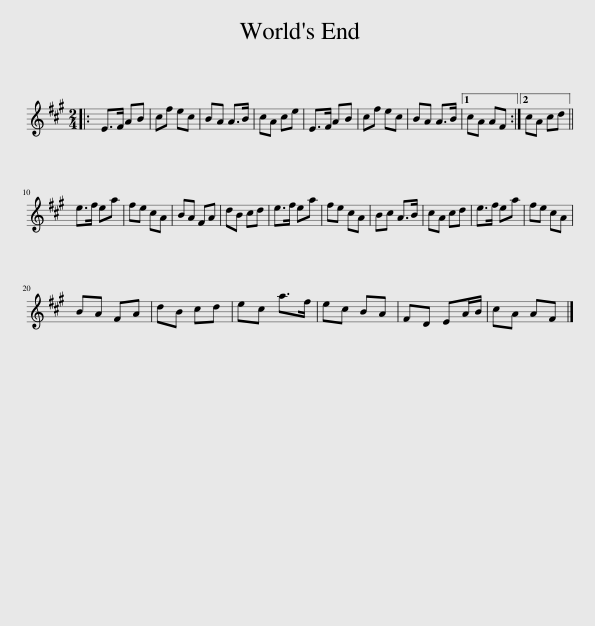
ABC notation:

X:1
L:1/8
M:2/4
I:linebreak $
K:A
V:1 treble
V:1
|: E>F AB | cf ec | BA A>B | cA ce | E>F AB | %5
 cf ec | BA A>B |1 cA AF :|2 cA cd ||$ e>f ea | %10
 fe cA | BA FA | dB cd | e>f ea | fe cA | %15
 Bc A>B | cA cd | e>f ea | fe cA |$ BA FA | %20
 dB cd | ec a>f | ec BA | FD EA/B/ | cA AF |] %25
